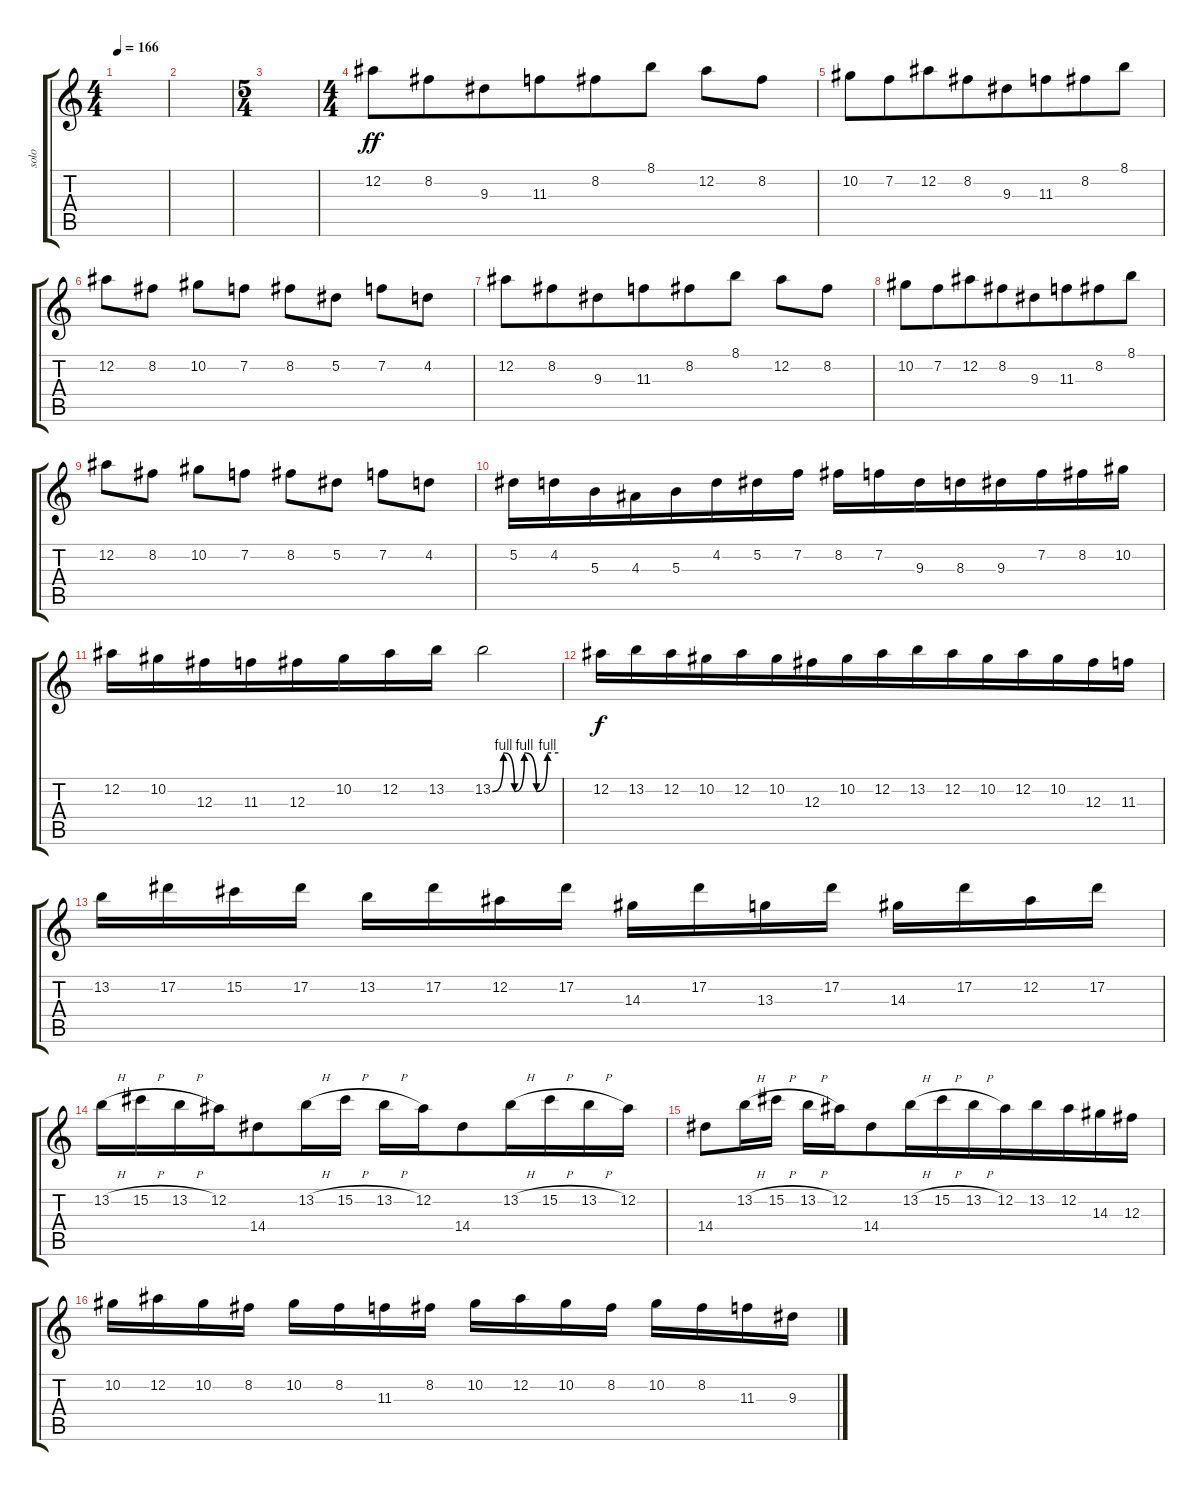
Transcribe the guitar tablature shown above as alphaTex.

\track ("solo" "solo") {instrument distortionguitar}
\staff {score tabs}
\tuning (Eb4 Bb3 Gb3 Db3 Ab2 Eb2) {hide}
\ts (4 4)
\tempo 166
\clef g2
\ks c
|
|
\ts (5 4)
|
\ts (4 4)
12.2.8{dy ff} 8.2.8{beam merge} 9.3.8{beam merge} 11.3.8{beam merge} 8.2.8 8.1.8 12.2.8{beam merge} 8.2.8 |
10.2.8 7.2.8{beam merge} 12.2.8 8.2.8{beam merge} 9.3.8{beam merge} 11.3.8{beam merge} 8.2.8 8.1.8 |
12.2.8 8.2.8 10.2.8 7.2.8 8.2.8 5.2.8 7.2.8 4.2.8 |
12.2.8 8.2.8{beam merge} 9.3.8{beam merge} 11.3.8{beam merge} 8.2.8 8.1.8 12.2.8{beam merge} 8.2.8 |
10.2.8 7.2.8{beam merge} 12.2.8 8.2.8{beam merge} 9.3.8{beam merge} 11.3.8{beam merge} 8.2.8 8.1.8 |
12.2.8 8.2.8 10.2.8 7.2.8 8.2.8 5.2.8 7.2.8 4.2.8 |
5.2.16 4.2.16{beam merge} 5.3.16{beam merge} 4.3.16{beam merge} 5.3.16{beam merge} 4.2.16{beam merge} 5.2.16{beam merge} 7.2.16 8.2.16 7.2.16 9.3.16{beam merge} 8.3.16{beam merge} 9.3.16 7.2.16{beam merge} 8.2.16 10.2.16 |
12.2.16 10.2.16 12.3.16{beam merge} 11.3.16{beam merge} 12.3.16 10.2.16{beam merge} 12.2.16{beam merge} 13.2.16 13.2{be (custom 0 0 10 4 20 0 29 4 40 0 50 4 60 4)}.2 |
12.2.16{dy f} 13.2.16 12.2.16 10.2.16{beam merge} 12.2.16{beam merge} 10.2.16{beam merge} 12.3.16{beam merge} 10.2.16{beam merge} 12.2.16{beam merge} 13.2.16 12.2.16{beam merge} 10.2.16{beam merge} 12.2.16{beam merge} 10.2.16 12.3.16 11.3.16 |
13.2.16 17.2.16 15.2.16{beam merge} 17.2.16 13.2.16{beam merge} 17.2.16 12.2.16 17.2.16 14.3.16 17.2.16{beam merge} 13.3.16 17.2.16 14.3.16{beam merge} 17.2.16 12.2.16 17.2.16 |
13.2{h}.16 15.2{h}.16 13.2{h}.16 12.2.16{beam merge} 14.4.8{beam merge} 13.2{h}.16 15.2{h}.16 13.2{h}.16 12.2.16{beam merge} 14.4.8{beam merge} 13.2{h}.16 15.2{h}.16 13.2{h}.16 12.2.16 |
14.4.8{beam merge} 13.2{h}.16 15.2{h}.16 13.2{h}.16 12.2.16{beam merge} 14.4.8{beam merge} 13.2{h}.16 15.2{h}.16 13.2{h}.16 12.2.16{beam merge} 13.2.16 12.2.16 14.3.16 12.3.16 |
10.2.16{beam merge} 12.2.16{beam merge} 10.2.16 8.2.16 10.2.16 8.2.16 11.3.16{beam merge} 8.2.16 10.2.16{beam merge} 12.2.16{beam merge} 10.2.16 8.2.16 10.2.16 8.2.16 11.3.16 9.3.16
